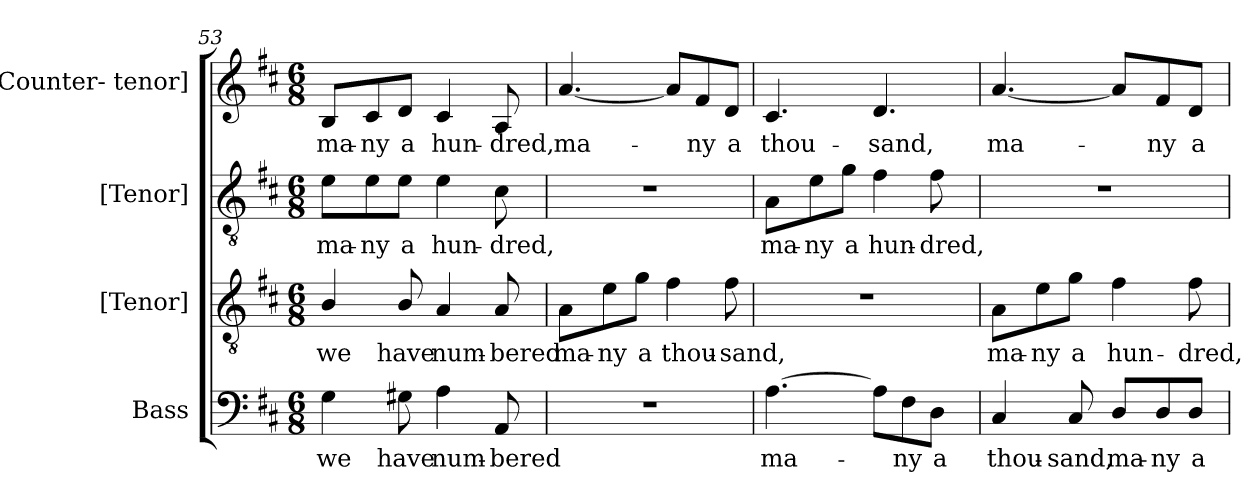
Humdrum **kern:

**kern	**text	**kern	**text	**kern	**text	**kern	**text
*part4	*part4	*part3	*part3	*part2	*part2	*part1	*part1
*staff4	*staff4	*staff3	*staff3	*staff2	*staff2	*staff1	*staff1
*I"Bass	*	*I"[Tenor]	*	*I"[Tenor]	*	*I"[Counter- tenor]	*
*I'B.	*	*I'T.	*	*I'T.	*	*	*
!!LO:LB:g=z
*clefF4	*	*clefGv2	*	*clefGv2	*	*clefG2	*
*	*	*ITrd7c12	*	*ITrd7c12	*	*	*
*k[f#c#]	*	*k[f#c#]	*	*k[f#c#]	*	*k[f#c#]	*
*D:	*	*D:	*	*D:	*	*D:	*
*M6/8	*	*M6/8	*	*M6/8	*	*M6/8	*
=53	=53	=53	=53	=53	=53	=53	=53
!	!LO:LY:b:color=#000000	!	!	!	!	!	!
!	!	!	!LO:LY:b:color=#000000	!	!	!	!
!	!	!	!	!	!LO:LY:b:color=#000000	!	!
!	!	!	!	!	!	!	!LO:LY:b:color=#000000
4Gi\	we	4BBi/	we	8Ei\L	ma-	8Bi/L	ma-
!	!	!	!	!	!LO:LY:b:color=#000000	!	!
!	!	!	!	!	!	!	!LO:LY:b:color=#000000
.	.	.	.	8Ei\	-ny	8c#i/	-ny
!	!LO:LY:b:color=#000000	!	!	!	!	!	!
!	!	!	!LO:LY:b:color=#000000	!	!	!	!
!	!	!	!	!	!LO:LY:b:color=#000000	!	!
!	!	!	!	!	!	!	!LO:LY:b:color=#000000
8G#Xi\	have	8BBi/	have	8Ei\J	a	8di/J	a
!	!LO:LY:b:color=#000000	!	!	!	!	!	!
!	!	!	!LO:LY:b:color=#000000	!	!	!	!
!	!	!	!	!	!LO:LY:b:color=#000000	!	!
!	!	!	!	!	!	!	!LO:LY:b:color=#000000
4Ai\	num-	4AAi/	num-	4Ei\	hun-	4c#i/	hun-
!	!LO:LY:b:color=#000000	!	!	!	!	!	!
!	!	!	!LO:LY:b:color=#000000	!	!	!	!
!	!	!	!	!	!LO:LY:b:color=#000000	!	!
!	!	!	!	!	!	!	!LO:LY:b:color=#000000
8AAi/	-bered	8AAi/	-bered	8C#i\	-dred,	8Ai/	-dred,
=54	=54	=54	=54	=54	=54	=54	=54
!LO:N:vis=1	!	!	!	!	!	!	!
!	!	!	!LO:LY:b:color=#000000	!LO:N:vis=1	!	!	!
!	!	!	!	!	!	!	!LO:LY:b:color=#000000
2.r	.	8AAi\L	ma-	2.r	.	[4.ai/	ma-
!	!	!	!LO:LY:b:color=#000000	!	!	!	!
.	.	8Ei\	-ny	.	.	.	.
!	!	!	!LO:LY:b:color=#000000	!	!	!	!
.	.	8Gi\J	a	.	.	.	.
!	!	!	!LO:LY:b:color=#000000	!	!	!	!
.	.	4F#i\	thou-	.	.	8ai/L]	.
!	!	!	!	!	!	!	!LO:LY:b:color=#000000
.	.	.	.	.	.	8f#i/	-ny
!	!	!	!LO:LY:b:color=#000000	!	!	!	!
!	!	!	!	!	!	!	!LO:LY:b:color=#000000
.	.	8F#i\	-sand,	.	.	8di/J	a
=55	=55	=55	=55	=55	=55	=55	=55
!	!LO:LY:b:color=#000000	!LO:N:vis=1	!	!	!	!	!
!	!	!	!	!	!LO:LY:b:color=#000000	!	!
!	!	!	!	!	!	!	!LO:LY:b:color=#000000
[4.Ai\	ma-	2.r	.	8AAi\L	ma-	4.c#i/	thou-
!	!	!	!	!	!LO:LY:b:color=#000000	!	!
.	.	.	.	8Ei\	-ny	.	.
!	!	!	!	!	!LO:LY:b:color=#000000	!	!
.	.	.	.	8Gi\J	a	.	.
!	!	!	!	!	!LO:LY:b:color=#000000	!	!
!	!	!	!	!	!	!	!LO:LY:b:color=#000000
8Ai\L]	.	.	.	4F#i\	hun-	4.di/	-sand,
!	!LO:LY:b:color=#000000	!	!	!	!	!	!
8F#i\	-ny	.	.	.	.	.	.
!	!LO:LY:b:color=#000000	!	!	!	!	!	!
!	!	!	!	!	!LO:LY:b:color=#000000	!	!
8Di\J	a	.	.	8F#i\	-dred,	.	.
=56	=56	=56	=56	=56	=56	=56	=56
!	!LO:LY:b:color=#000000	!	!	!	!	!	!
!	!	!	!LO:LY:b:color=#000000	!LO:N:vis=1	!	!	!
!	!	!	!	!	!	!	!LO:LY:b:color=#000000
4C#i/	thou-	8AAi\L	ma-	2.r	.	[4.ai/	ma-
!	!	!	!LO:LY:b:color=#000000	!	!	!	!
.	.	8Ei\	-ny	.	.	.	.
!	!LO:LY:b:color=#000000	!	!	!	!	!	!
!	!	!	!LO:LY:b:color=#000000	!	!	!	!
8C#i/	-sand,	8Gi\J	a	.	.	.	.
!	!LO:LY:b:color=#000000	!	!	!	!	!	!
!	!	!	!LO:LY:b:color=#000000	!	!	!	!
8Di/L	ma-	4F#i\	hun-	.	.	8ai/L]	.
!	!LO:LY:b:color=#000000	!	!	!	!	!	!
!	!	!	!	!	!	!	!LO:LY:b:color=#000000
8Di/	-ny	.	.	.	.	8f#i/	-ny
!	!LO:LY:b:color=#000000	!	!	!	!	!	!
!	!	!	!LO:LY:b:color=#000000	!	!	!	!
!	!	!	!	!	!	!	!LO:LY:b:color=#000000
8Di/J	a	8F#i\	-dred,	.	.	8di/J	a
=	=	=	=	=	=	=	=
*-	*-	*-	*-	*-	*-	*-	*-
